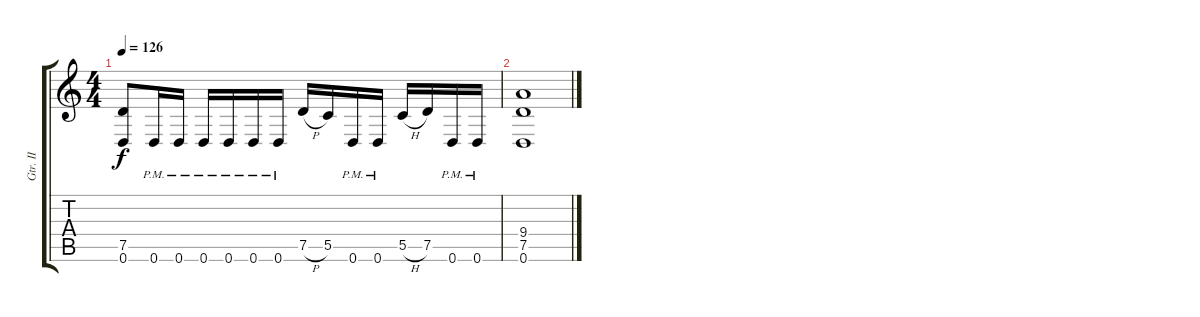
\track ("Gtr. II" "Gtr. II") {instrument overdrivenguitar}
\staff {score tabs}
\tuning (D4 A3 F3 C3 G2 D2) {hide}
\ts (4 4)
\tempo 126
\clef g2
\ks c
(7.5 0.6).8{dy f} 0.6{pm}.16 0.6{pm}.16 0.6{pm}.16 0.6{pm}.16 0.6{pm}.16 0.6{pm}.16 7.5{h}.16 5.5.16 0.6{pm}.16 0.6{pm}.16 5.5{h}.16 7.5.16 0.6{pm}.16 0.6{pm}.16 |
(9.4 7.5 0.6).1
